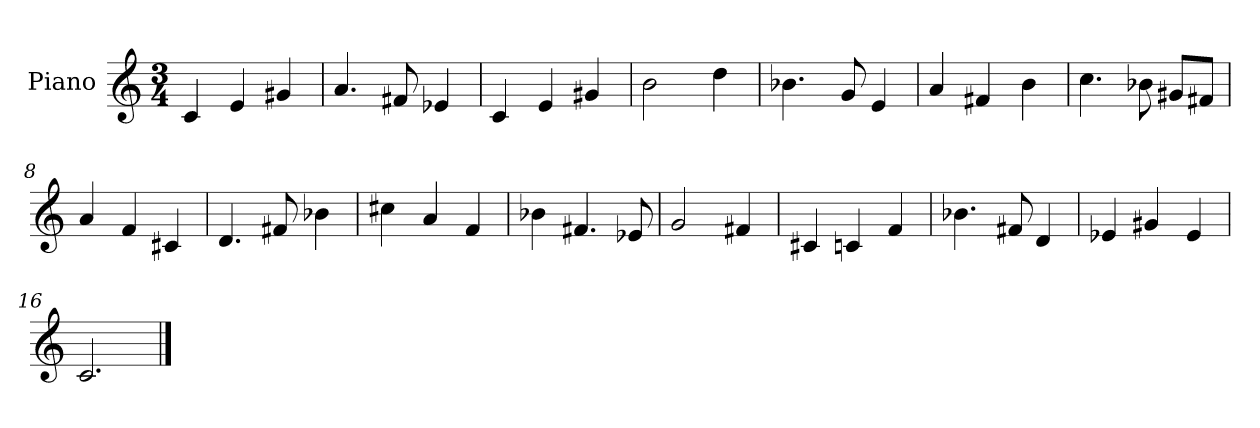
**kern
*part1
*staff1
*I"Piano
*I'Pno.
*clefG2
*k[]
*M3/4
*MM120
=1
4c/
4e/
4g#X/
=2
4.a/
8f#X/
4e-X/
=3
4c/
4e/
4g#X/
=4
2b\
4dd\
=5
4.b-X\
8g/
4e/
=6
4a/
4f#X/
4b\
=7
4.cc\
8b-X\
8g#X/L
8f#X/J
=8
4a/
4f/
4c#X/
=9
4.d/
8f#X/
4b-X\
!!LO:LB:g=z
=10
4cc#X\
4a/
4f/
=11
4b-X\
4.f#X/
8e-X/
=12
2g/
4f#X/
=13
4c#X/
4cn/
4f/
=14
4.b-X\
8f#X/
4d/
=15
4e-X/
4g#X/
4e-/
=16
2.c/
==
*-
